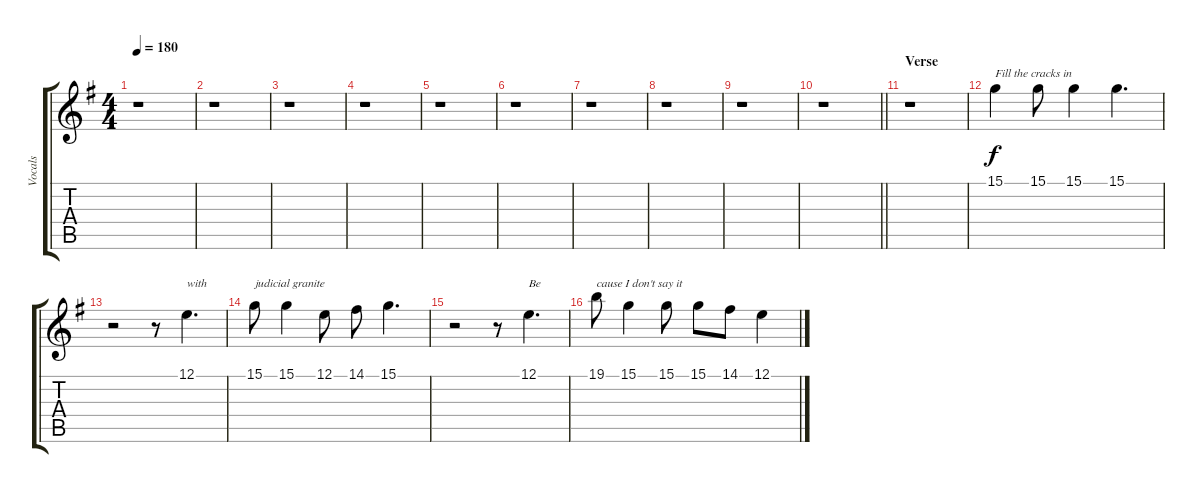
\track ("Vocals" "Vocals") {instrument lead2sawtooth}
\staff {score tabs}
\tuning (E4 B3 G3 D3 A2 E2) {hide}
\ts (4 4)
\tempo 180
\clef g2
\ks g
r.1{dy f} |
r.1 |
r.1 |
r.1 |
r.1 |
r.1 |
r.1 |
r.1 |
r.1 |
\barLineRight lightlight
r.1 |
\section ("" "Verse")
r.1 |
15.1.4{txt "Fill the cracks in"} 15.1.8 15.1.4 15.1.4{d} |
r.2 r.8 12.1.4{d txt "with"} |
15.1.8{txt "judicial granite"} 15.1.4 12.1.8 14.1.8 15.1.4{d} |
r.2 r.8 12.1.4{d txt "Be"} |
19.1.8{txt "cause I don't say it"} 15.1.4 15.1.8 15.1.8 14.1.8 12.1.4
